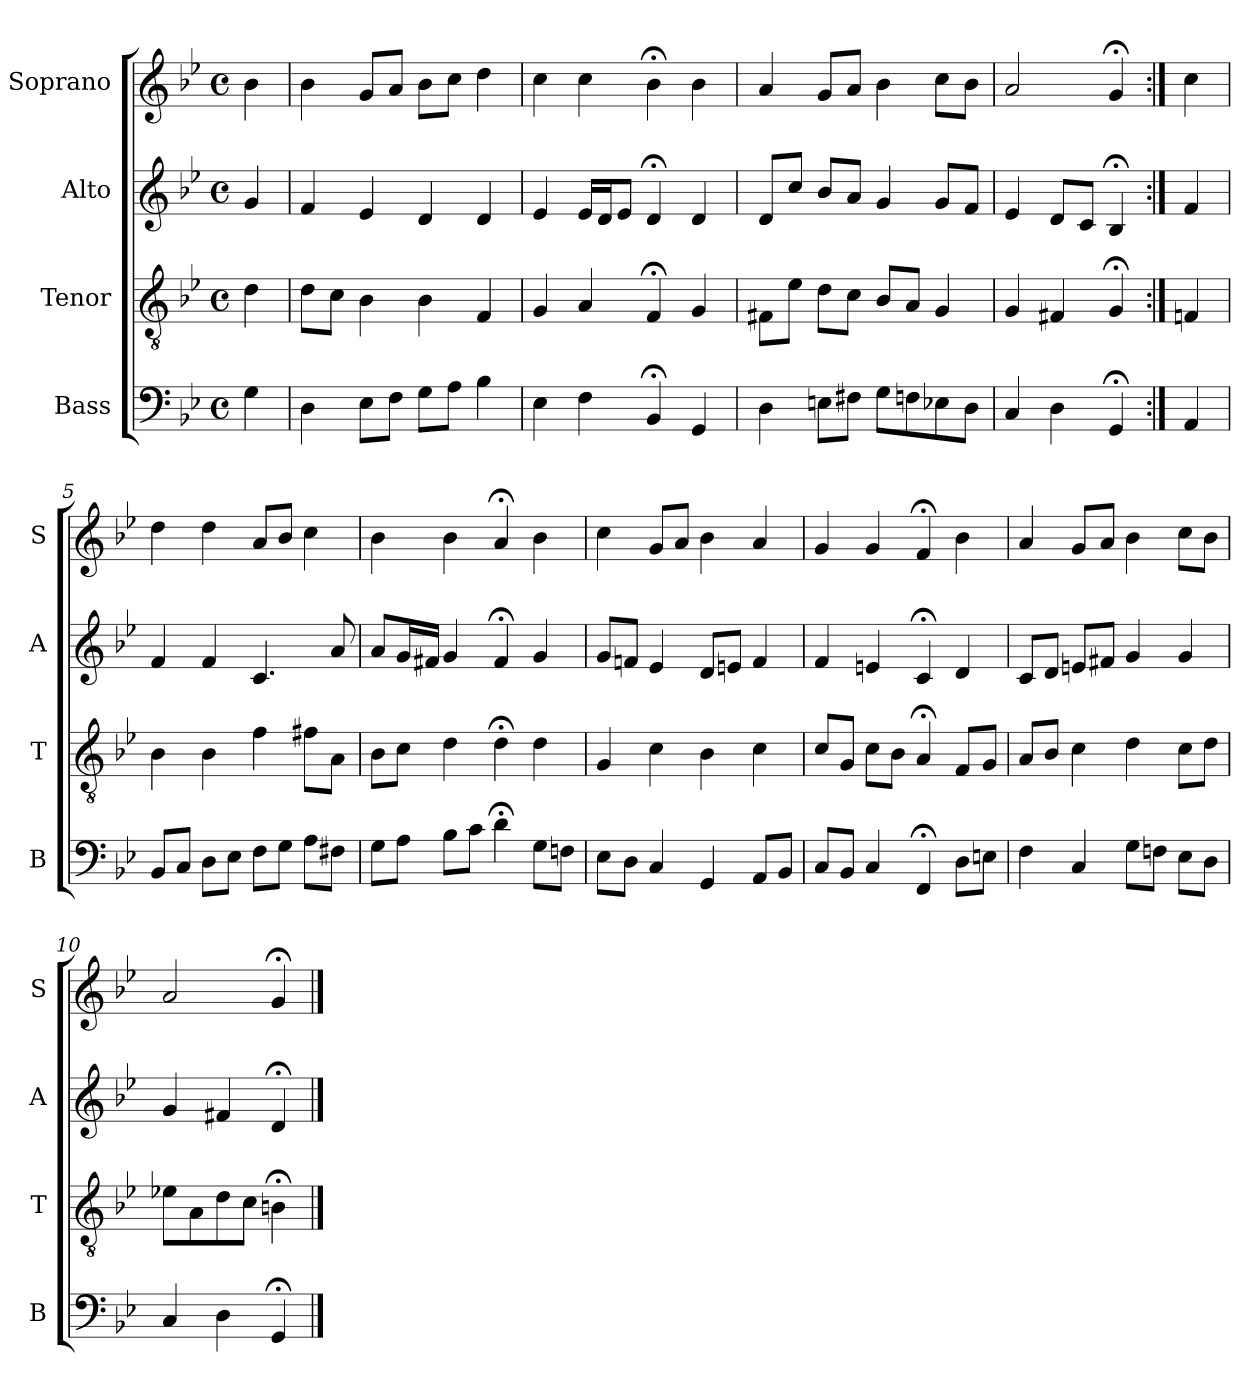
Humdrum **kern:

**kern	**kern	**kern	**kern
*part4	*part3	*part2	*part1
*staff4	*staff3	*staff2	*staff1
*I"Bass	*I"Tenor	*I"Alto	*I"Soprano
*I'B	*I'T	*I'A	*I'S
*clefF4	*clefGv2	*clefG2	*clefG2
*k[b-e-]	*k[b-e-]	*k[b-e-]	*k[b-e-]
*g:	*g:	*g:	*g:
*M4/4	*M4/4	*M4/4	*M4/4
*met(c)	*met(c)	*met(c)	*met(c)
*MM100	*MM100	*MM100	*MM100
=	=	=	=
4G	4d	4g	4b-
=1	=1	=1	=1
4D	8dL	4f	4b-
.	8cJ	.	.
8E-L	4B-	4e-	8gL
8FJ	.	.	8aJ
8GL	4B-	4d	8b-L
8AJ	.	.	8ccJ
4B-i	4Fi	4di	4ddi
=2	=2	=2	=2
4E-	4G	4e-	4cc
4F	4A	16e-LL	4cc
.	.	16dJ	.
.	.	8e-J	.
4BB-;<	4F;<	4d;<	4b-;<
4GG	4G	4d	4b-
=3	=3	=3	=3
4D	8F#XL	8dL	4a
.	8e-J	8ccJ	.
8EnL	8dL	8b-L	8gL
8F#XJ	8cJ	8aJ	8aJ
8GL	8B-L	4g	4b-
8Fn	8AJ	.	.
8E-X	4G	8gL	8ccL
8DJ	.	8fJ	8b-J
=4	=4	=4	=4
4C	4G	4e-	2a
4D	4F#X	8dL	.
.	.	8cJ	.
4GG;<	4G;<	4B-;<	4g;<
=:|!	=:|!	=:|!	=:|!
4AA	4Fn	4f	4cc
=5	=5	=5	=5
8BB-L	4B-	4f	4dd
8CJ	.	.	.
8DL	4B-	4f	4dd
8E-J	.	.	.
8FL	4f	4.c	8aL
8GJ	.	.	8b-J
8AL	8f#XL	.	4cc
8F#XJ	8AJ	8a	.
=6	=6	=6	=6
8GL	8B-L	8aL	4b-
8AJ	8cJ	16gL	.
.	.	16f#XJJ	.
8B-L	4d	4g	4b-
8cJ	.	.	.
4d;<	4d;<	4f#;<	4a;<
8GL	4d	4g	4b-
8FnJ	.	.	.
=7	=7	=7	=7
8E-L	4G	8gL	4cc
8DJ	.	8fnJ	.
4C	4c	4e-	8gL
.	.	.	8aJ
4GG	4B-	8dL	4b-
.	.	8enJ	.
8AAL	4c	4f	4a
8BB-J	.	.	.
=8	=8	=8	=8
8CL	8cL	4f	4g
8BB-J	8GJ	.	.
4C	8cL	4en	4g
.	8B-J	.	.
4FF;<	4A;<	4c;<	4f;<
8DL	8FL	4d	4b-
8EnJ	8GJ	.	.
=9	=9	=9	=9
4F	8AL	8cL	4a
.	8B-J	8dJ	.
4C	4c	8enL	8gL
.	.	8f#XJ	8aJ
8GL	4d	4g	4b-
8FnJ	.	.	.
8E-L	8cL	4g	8ccL
8DJ	8dJ	.	8b-J
=10	=10	=10	=10
4C	8e-XL	4g	2a
.	8A	.	.
4D	8d	4f#X	.
.	8cJ	.	.
4GG;<	4Bn;<	4d;<	4g;<
==	==	==	==
*-	*-	*-	*-
